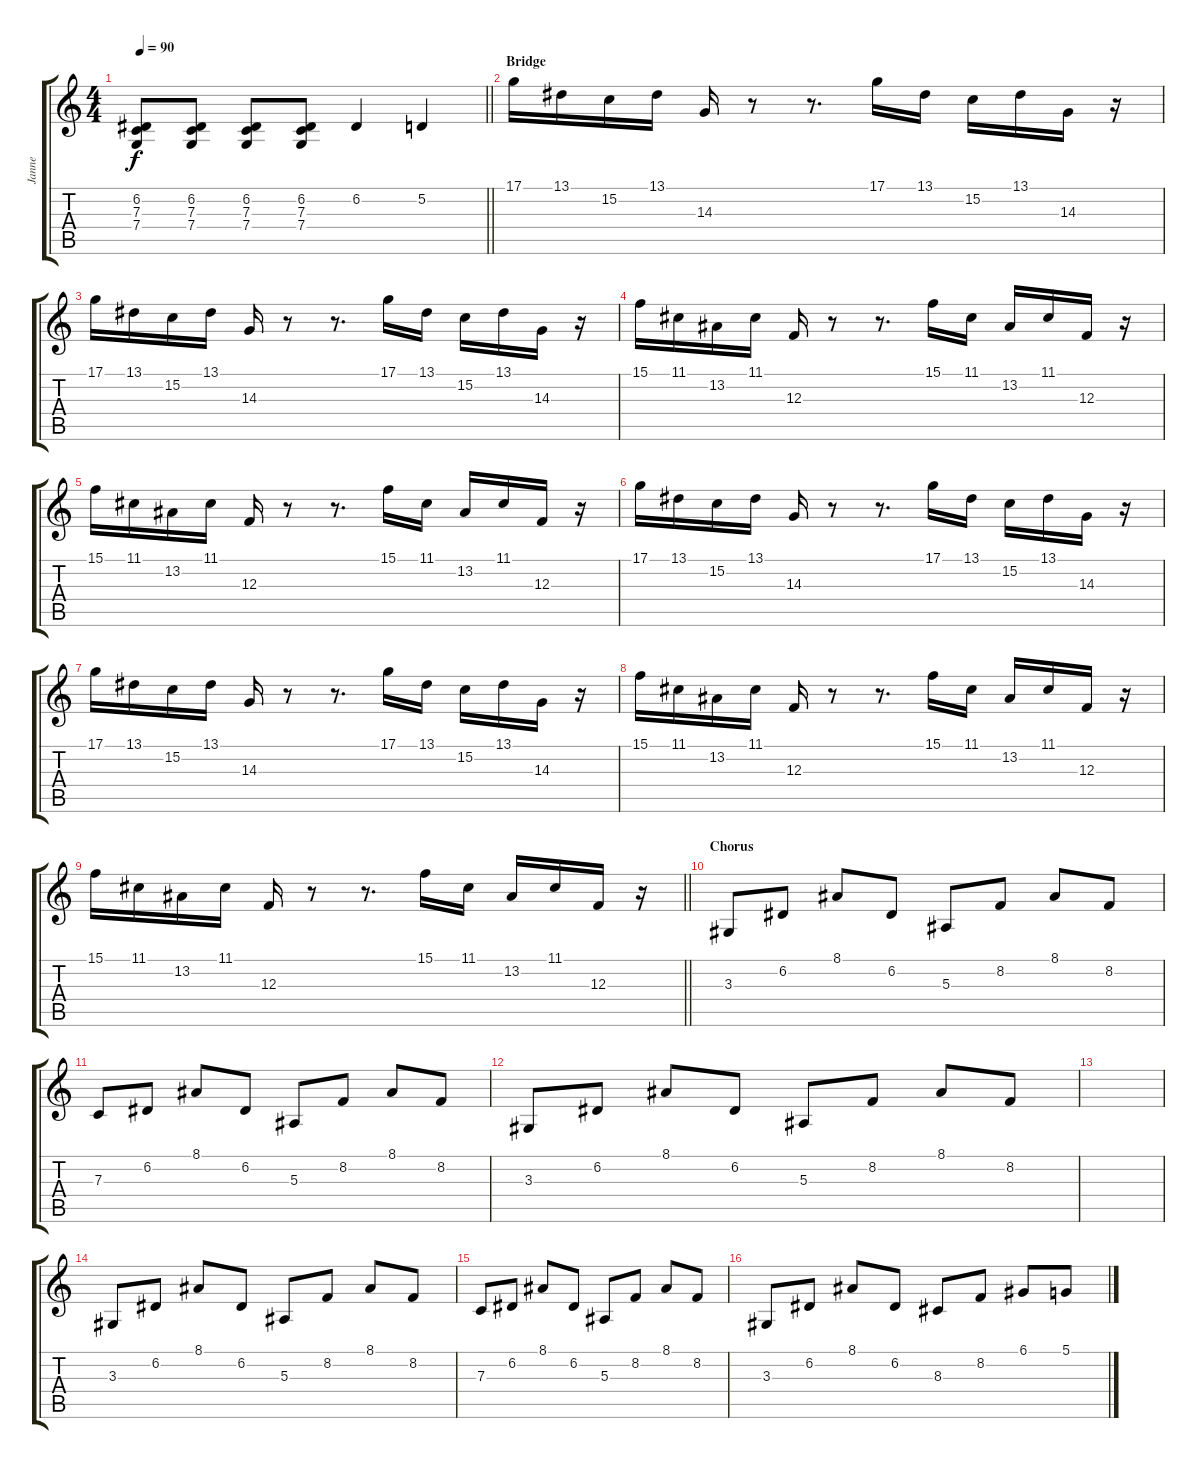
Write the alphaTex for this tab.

\track ("Janne" "Janne") {instrument fx5brightness}
\staff {score tabs}
\tuning (D4 A3 F3 C3 G2 C2) {hide}
\ts (4 4)
\tempo 90
\clef g2
\barLineRight lightlight
\ks c
(6.2 7.3 7.4).8{dy f volume 11 instrument synthstrings2} (6.2 7.3 7.4).8 (6.2 7.3 7.4).8 (6.2 7.3 7.4).8 6.2.4 5.2.4 |
\section ("" "Bridge")
17.1.16{volume 15 instrument stringensemble1} 13.1.16 15.2.16 13.1.16 14.3.16 r.8 r.8{d} 17.1.16 13.1.16 15.2.16 13.1.16 14.3.16 r.16 |
17.1.16 13.1.16 15.2.16 13.1.16 14.3.16 r.8 r.8{d} 17.1.16 13.1.16 15.2.16 13.1.16 14.3.16 r.16 |
15.1.16 11.1.16 13.2.16 11.1.16 12.3.16 r.8 r.8{d} 15.1.16 11.1.16 13.2.16 11.1.16 12.3.16 r.16 |
15.1.16 11.1.16 13.2.16 11.1.16 12.3.16 r.8 r.8{d} 15.1.16 11.1.16 13.2.16 11.1.16 12.3.16 r.16 |
17.1.16{volume 15 instrument stringensemble1} 13.1.16 15.2.16 13.1.16 14.3.16 r.8 r.8{d} 17.1.16 13.1.16 15.2.16 13.1.16 14.3.16 r.16 |
17.1.16 13.1.16 15.2.16 13.1.16 14.3.16 r.8 r.8{d} 17.1.16 13.1.16 15.2.16 13.1.16 14.3.16 r.16 |
15.1.16 11.1.16 13.2.16 11.1.16 12.3.16 r.8 r.8{d} 15.1.16 11.1.16 13.2.16 11.1.16 12.3.16 r.16 |
\barLineRight lightlight
15.1.16 11.1.16 13.2.16 11.1.16 12.3.16 r.8 r.8{d} 15.1.16 11.1.16 13.2.16 11.1.16 12.3.16 r.16 |
\section ("" "Chorus")
3.3.8{volume 11 instrument fx5brightness} 6.2.8 8.1.8 6.2.8 5.3.8 8.2.8 8.1.8 8.2.8 |
7.3.8 6.2.8 8.1.8 6.2.8 5.3.8 8.2.8 8.1.8 8.2.8 |
3.3.8{volume 11 instrument fx5brightness} 6.2.8 8.1.8 6.2.8 5.3.8 8.2.8 8.1.8 8.2.8 |
|
3.3.8{volume 11 instrument fx5brightness} 6.2.8 8.1.8 6.2.8 5.3.8 8.2.8 8.1.8 8.2.8 |
7.3.8 6.2.8 8.1.8 6.2.8 5.3.8 8.2.8 8.1.8 8.2.8 |
3.3.8{volume 11 instrument fx5brightness} 6.2.8 8.1.8 6.2.8 8.3.8 8.2.8 6.1.8 5.1.8
